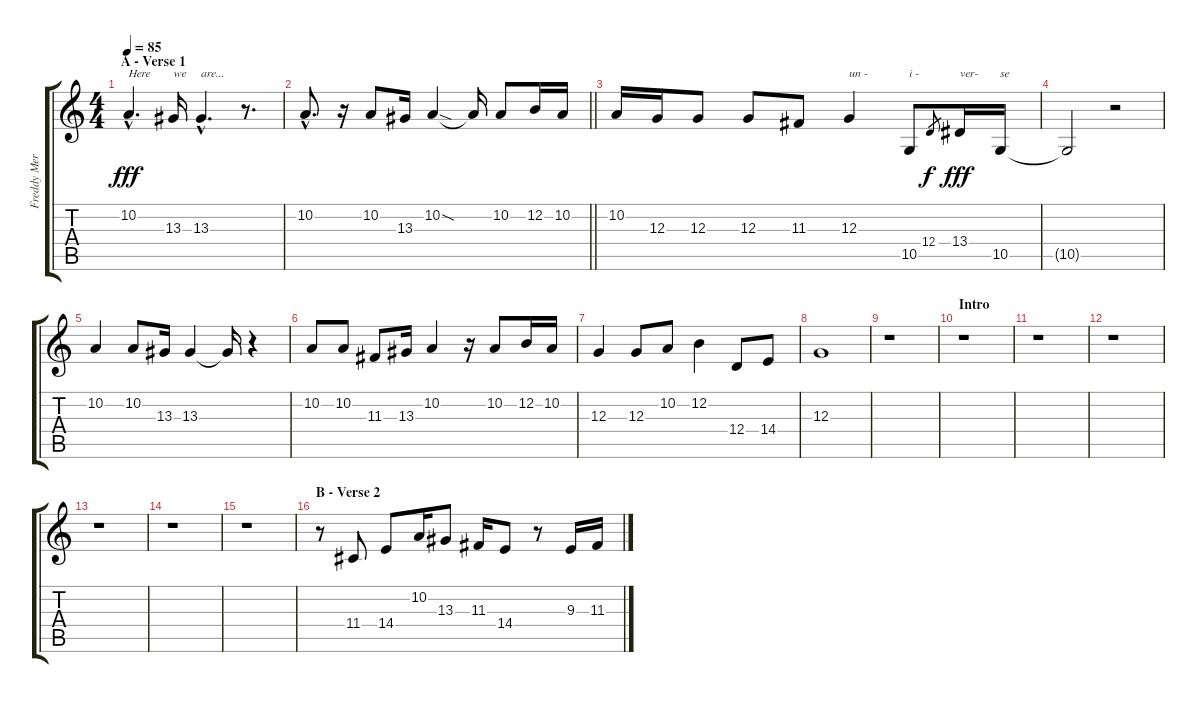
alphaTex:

\track ("Freddy Mercury - Lead Voice" "Freddy Mer") {instrument harmonica}
\staff {score tabs}
\tuning (E4 B3 G3 D3 A2 E2) {hide}
\ts (4 4)
\section ("" "A - Verse 1")
\tempo 85
\clef g2
\ks c
10.2{hac}.4{d txt "Here " dy fff instrument harmonica} 13.3.16{txt "we"} 13.3{hac}.4{d txt "are..."} r.8{d} |
\barLineRight lightlight
10.2{hac}.8{d} r.16 10.2.8 13.3.16 10.2{sod}.4 10.2{t}.16 10.2.8 12.2.16 10.2.16 |
10.2.16 12.3.16 12.3.8 12.3.8 11.3.8 12.3.4{txt "un -"} 10.5.8{txt "i -"} 12.4.8{gr dy f} 13.4.16{txt "ver-" dy fff} 10.5.16{txt "se"} |
10.5{t}.2 r.2 |
10.2.4 10.2.8 13.3.16 13.3.4 13.3{t}.16 r.4 |
10.2.8 10.2.8 11.3.8 13.3.16 10.2.4 r.16 10.2.8 12.2.16 10.2.16 |
12.3.4 12.3.8 10.2.8 12.2.4 12.4.8 14.4.8 |
12.3.1 |
r.1 |
\section ("" "Intro")
r.1 |
r.1 |
r.1 |
r.1 |
r.1 |
r.1 |
\section ("" "B - Verse 2")
r.8 11.4.8 14.4.8 10.2.16 13.3.8 11.3.16 14.4.8 r.8 9.3.16 11.3.16
